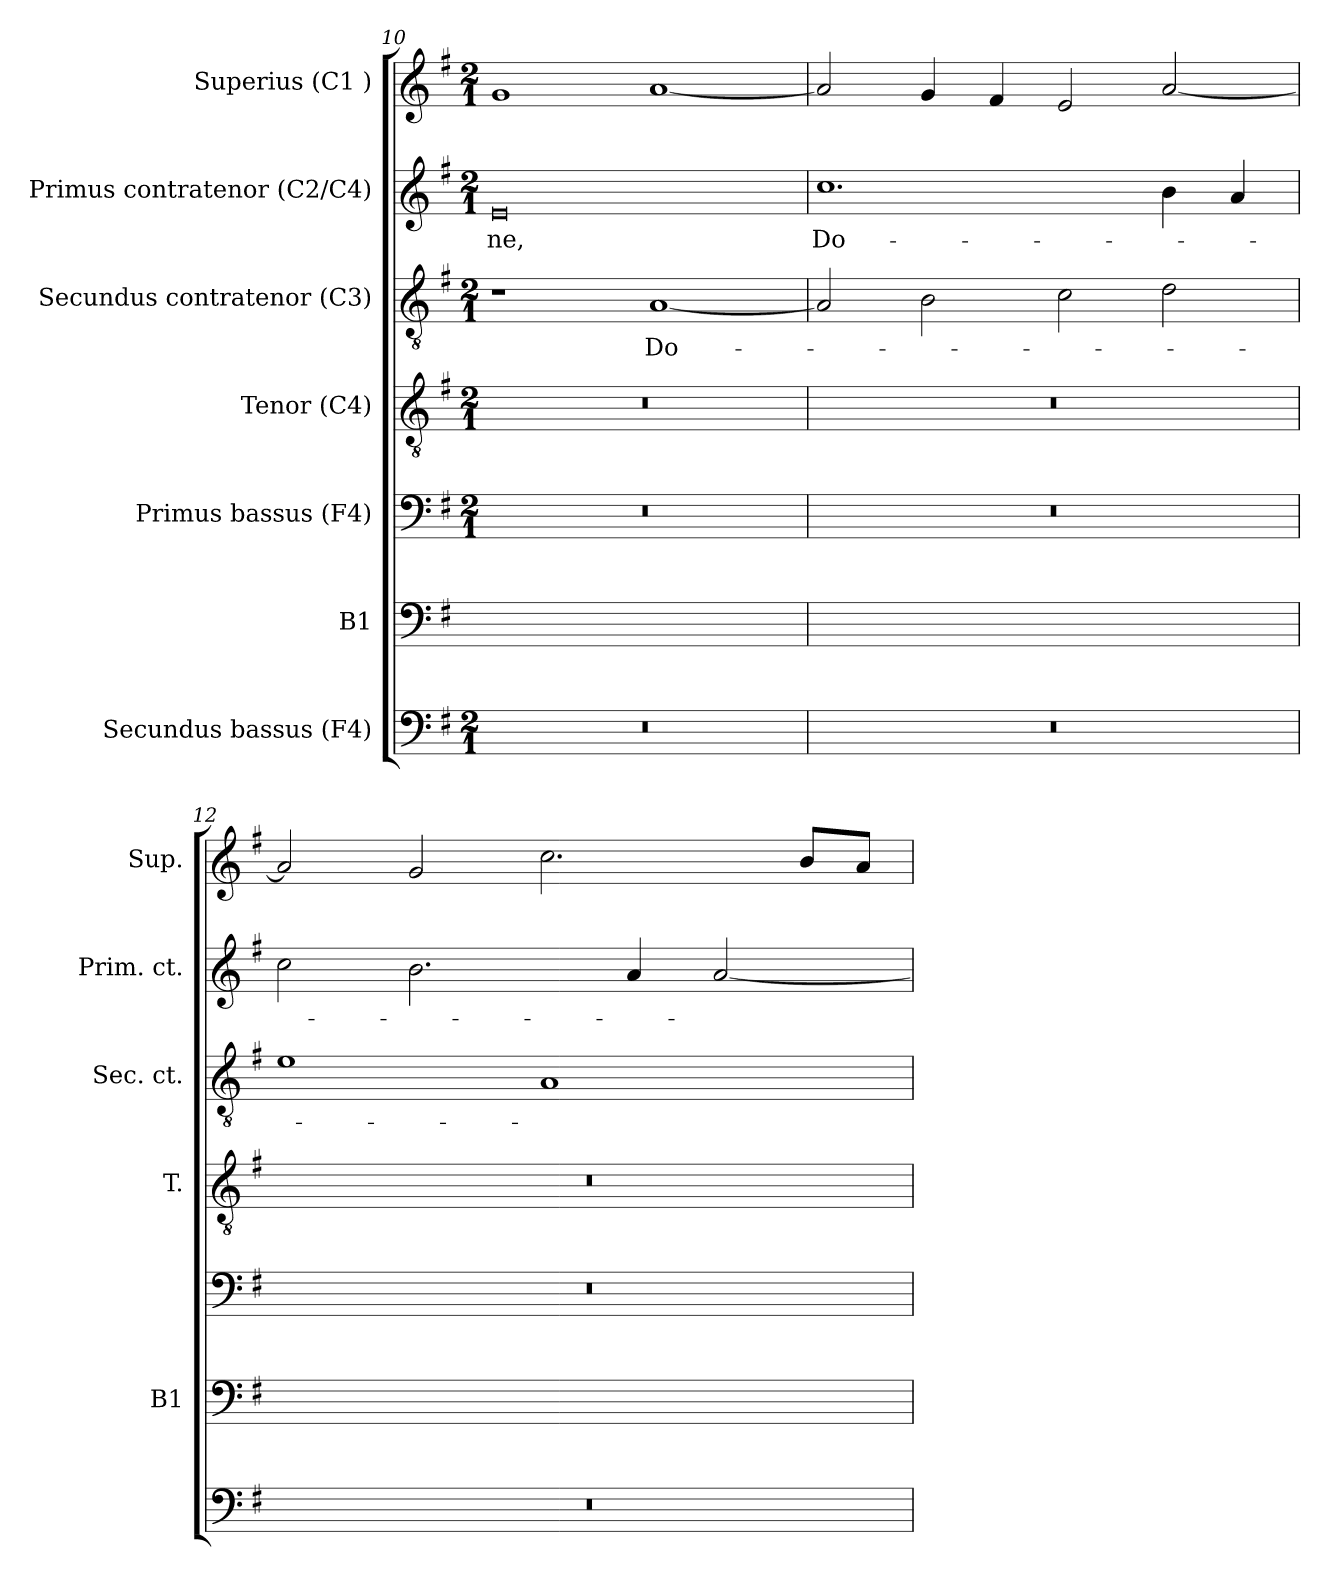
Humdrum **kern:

**kern	**kern	**kern	**kern	**kern	**text	**kern	**text	**kern
*part7	*part6	*part5	*part4	*part3	*part3	*part2	*part2	*part1
*staff7	*staff6	*staff5	*staff4	*staff3	*staff3	*staff2	*staff2	*staff1
*I"Secundus bassus (F4)	*I"B1	*I"Primus bassus (F4)	*I"Tenor (C4)	*I"Secundus contratenor (C3)	*	*I"Primus contratenor (C2/C4)	*	*I"Superius (C1 )
*	*I'B1	*	*I'T.	*I'Sec. ct.	*	*I'Prim. ct.	*	*I'Sup.
!!LO:LB:g=z
*clefF4	*clefF4	*clefF4	*clefGv2	*clefGv2	*	*clefG2	*	*clefG2
*k[f#]	*k[f#]	*k[f#]	*k[f#]	*k[f#]	*	*k[f#]	*	*k[f#]
*G:	*G:	*G:	*G:	*G:	*	*G:	*	*G:
*M2/1	*	*M2/1	*M2/1	*M2/1	*	*M2/1	*	*M2/1
=10	=10	=10	=10	=10	=10	=10	=10	=10
!	!	!	!	!	!	!	!LO:LY:b:cj	!
0r	0r	0r	0r	1r	.	0e	-ne,	1g
!	!	!	!	!	!LO:LY:b:cj	!	!	!
.	.	.	.	[<1A	Do-	.	.	[<1a
=11	=11	=11	=11	=11	=11	=11	=11	=11
!	!	!	!	!	!	!	!LO:LY:b:cj	!
0r	0r	0r	0r	2A/]	.	1.cc	Do-	2a/]
.	.	.	.	2B\	.	.	.	4g/
.	.	.	.	.	.	.	.	4f#/
.	.	.	.	2c\	.	.	.	2e/
.	.	.	.	2d\	.	4b\	.	[<2a/
.	.	.	.	.	.	4a/	.	.
=12	=12	=12	=12	=12	=12	=12	=12	=12
0r	0r	0r	0r	1e	.	2cc\	.	2a/]
.	.	.	.	.	.	2.b\	.	2g/
.	.	.	.	1A	.	.	.	2.cc\
.	.	.	.	.	.	4a/	.	.
.	.	.	.	.	.	[<2a/	.	.
.	.	.	.	.	.	.	.	8b/L
.	.	.	.	.	.	.	.	8a/J
=	=	=	=	=	=	=	=	=
*-	*-	*-	*-	*-	*-	*-	*-	*-
